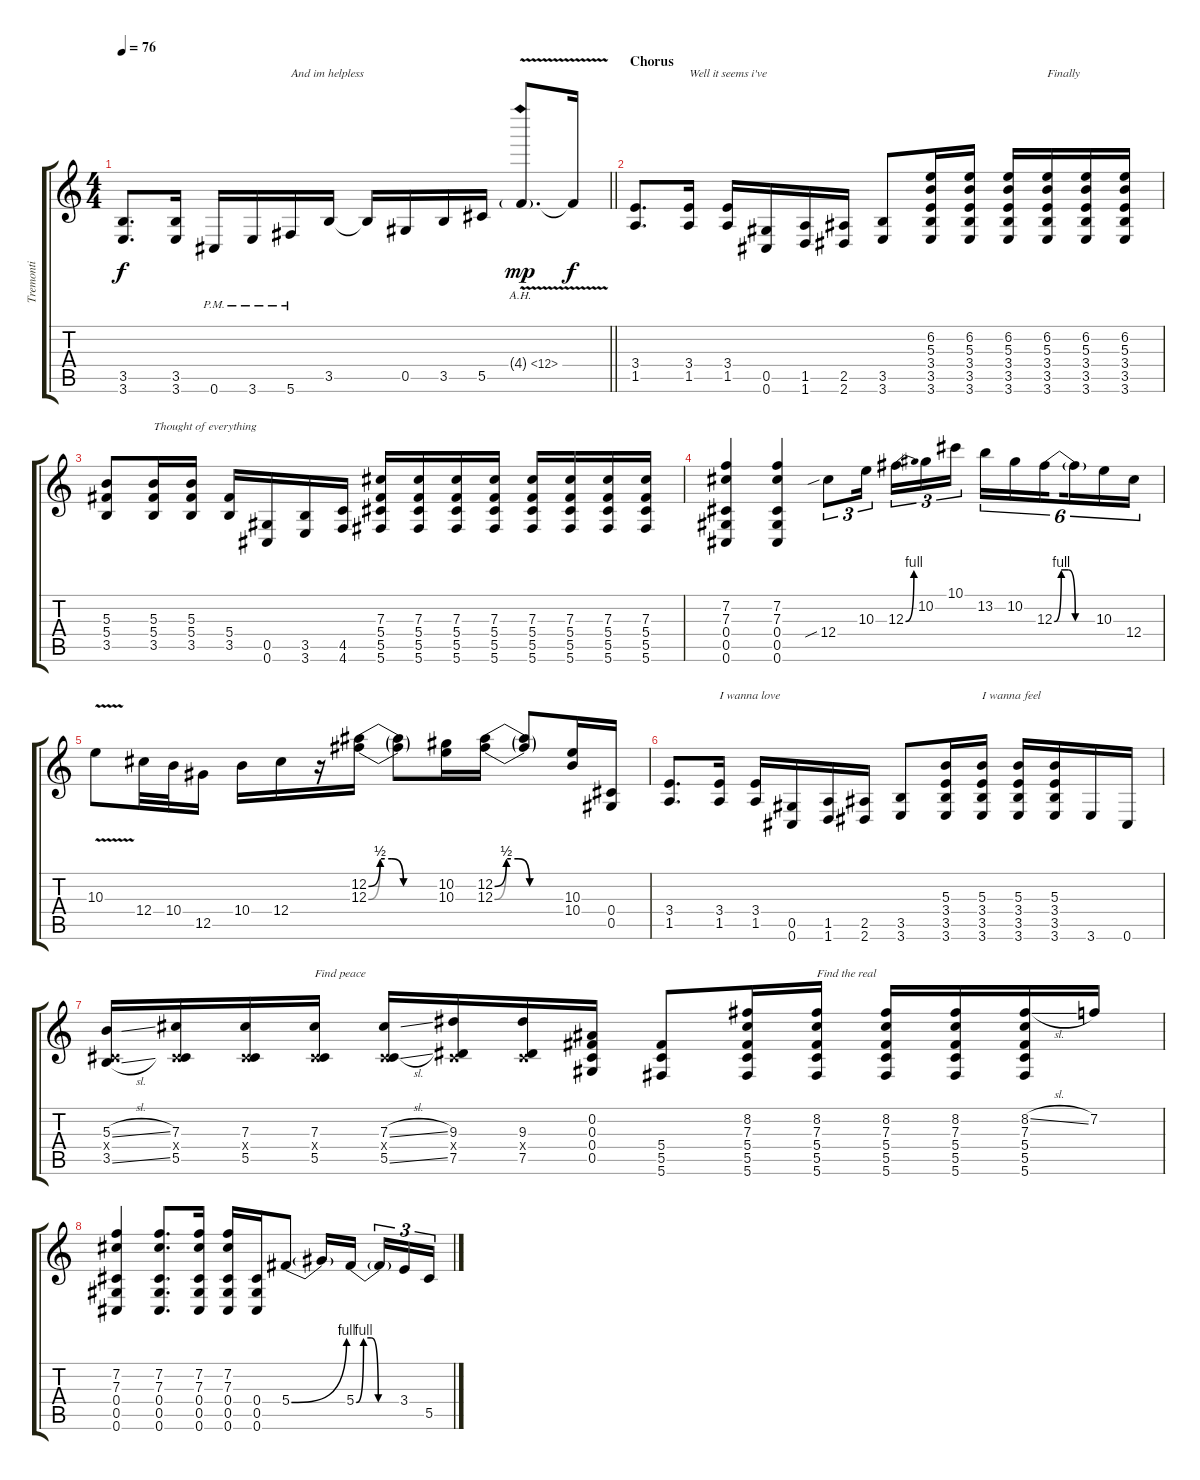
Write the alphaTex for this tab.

\track ("Tremonti" "Tremonti") {instrument distortionguitar}
\staff {score tabs}
\tuning (Eb4 Bb3 Gb3 Db3 Ab2 Db2) {hide}
\ts (4 4)
\tempo 76
\clef g2
\barLineRight lightlight
\ks c
(3.5 3.6).8{d dy f} (3.5 3.6).16 0.6{pm}.16 3.6{pm}.16 5.6{pm}.16{txt "And im helpless"} 3.5.16 3.5{t}.16 0.5.16 3.5.16 5.5.16 4.4{ah 8 v g}.8{d dy mp} 4.4{t}.16{dy f} |
\section ("" "Chorus")
(3.4 1.5).8{d} (3.4 1.5).16{txt "Well it seems i've"} (3.4 1.5).16 (0.5 0.6).16 (1.5 1.6).16 (2.5 2.6).16 (3.5 3.6).8 (6.2 5.3 3.4 3.5 3.6).16 (6.2 5.3 3.4 3.5 3.6).16 (6.2 5.3 3.4 3.5 3.6).16 (6.2 5.3 3.4 3.5 3.6).16{txt "Finally"} (6.2 5.3 3.4 3.5 3.6).16 (6.2 5.3 3.4 3.5 3.6).16 |
(5.3 5.4 3.5).8 (5.3 5.4 3.5).16{txt "Thought of everything"} (5.3 5.4 3.5).16 (5.4 3.5).16 (0.5 0.6).16 (3.5 3.6).16 (4.5 4.6).16 (7.3 5.4 5.5 5.6).16 (7.3 5.4 5.5 5.6).16 (7.3 5.4 5.5 5.6).16 (7.3 5.4 5.5 5.6).16 (7.3 5.4 5.5 5.6).16 (7.3 5.4 5.5 5.6).16 (7.3 5.4 5.5 5.6).16 (7.3 5.4 5.5 5.6).16 |
(7.2 7.3 0.4 0.5 0.6).4 (7.2 7.3 0.4 0.5 0.6).4 12.4{sib}.8{tu (3 2)} 10.3.16{tu (3 2) beam splitsecondary} 12.3{be (bend 0 0 60 4)}.16{tu (3 2)} 10.2.16{tu (3 2)} 10.1.16{tu (3 2)} 13.2.16{tu (6 4)} 10.2.16{tu (6 4)} 12.3{be (custom 0 0 10 4 20 4 30 0 60 0)}.16{tu (6 4) beam splitsecondary} 12.3{t}.16{tu (6 4)} 10.3.16{tu (6 4)} 12.4.16{tu (6 4)} |
10.3{v}.8 12.4.32 10.4.32 12.5.16 10.4.16 12.4.16 r.16 (12.2{be (custom 0 0 10 2 20 2 30 0 60 0)} 12.3{be (custom 0 0 10 2 20 2 30 0 60 0)}).16 (12.2{t} 12.3{t}).8 (10.2 10.3).16 (12.2{be (custom 0 0 10 2 20 2 30 0 60 0)} 12.3{be (custom 0 0 10 2 20 2 30 0 60 0)}).16 (12.2{t} 12.3{t}).8 (10.3 10.4).16 (0.4 0.5).16 |
(3.4 1.5).8{d} (3.4 1.5).16{txt "I wanna love"} (3.4 1.5).16 (0.5 0.6).16 (1.5 1.6).16 (2.5 2.6).16 (3.5 3.6).8 (5.3 3.4 3.5 3.6).16 (5.3 3.4 3.5 3.6).16{txt "I wanna feel"} (5.3 3.4 3.5 3.6).16 (5.3 3.4 3.5 3.6).16 3.6.16 0.6.16 |
(5.3{sl} 0.4{x} 3.5{sl}).16 (7.3 0.4{x} 5.5).16 (7.3 0.4{x} 5.5).16 (7.3 0.4{x} 5.5).16{txt "Find peace"} (7.3{sl} 0.4{x} 5.5{sl}).16 (9.3 0.4{x} 7.5).16 (9.3 0.4{x} 7.5).16 (0.2 0.3 0.4 0.5).16 (5.4 5.5 5.6).8 (8.2 7.3 5.4 5.5 5.6).16 (8.2 7.3 5.4 5.5 5.6).16{txt "Find the real"} (8.2 7.3 5.4 5.5 5.6).16 (8.2 7.3 5.4 5.5 5.6).16 (8.2{sl} 7.3 5.4 5.5 5.6).16 7.2.16 |
(7.2 7.3 0.4 0.5 0.6).4 (7.2 7.3 0.4 0.5 0.6).8{d} (7.2 7.3 0.4 0.5 0.6).16 (7.2 7.3 0.4 0.5 0.6).16 (0.4 0.5 0.6).16 5.4{be (bend 0 0 60 4)}.8 5.4{t}.16 5.4{be (custom 0 0 10 4 20 4 30 0 60 0)}.16{beam splitsecondary} 5.4{t}.16{tu (3 2)} 3.4.16{tu (3 2)} 5.5.16{tu (3 2)}
